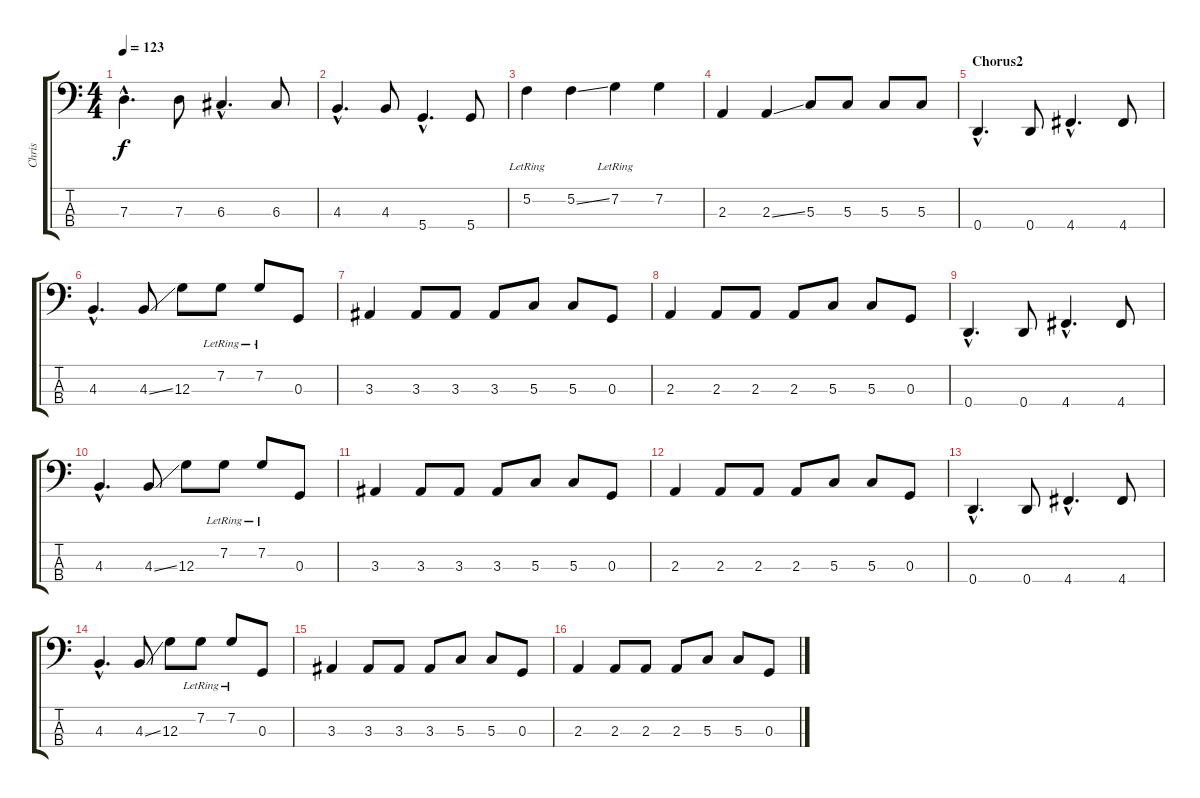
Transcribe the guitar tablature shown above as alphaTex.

\track ("Chris" "Chris") {instrument electricbasspick}
\staff {score tabs}
\tuning (F2 C2 G1 D1) {hide}
\ts (4 4)
\tempo 123
\clef f4
\ks c
7.3{hac}.4{d dy f} 7.3.8 6.3{hac}.4{d} 6.3.8 |
4.3{hac}.4{d} 4.3.8 5.4{hac}.4{d} 5.4.8 |
5.2{lr}.4 5.2{ss}.4 7.2{lr}.4 7.2.4 |
2.3.4 2.3{ss}.4 5.3.8 5.3.8 5.3.8 5.3.8 |
\section ("" "Chorus2")
0.4{hac}.4{d} 0.4.8 4.4{hac}.4{d} 4.4.8 |
4.3{hac}.4{d} 4.3{ss}.8 12.3.8 7.2{lr}.8 7.2{lr}.8 0.3.8 |
3.3.4 3.3.8 3.3.8 3.3.8 5.3.8 5.3.8 0.3.8 |
2.3.4 2.3.8 2.3.8 2.3.8 5.3.8 5.3.8 0.3.8 |
0.4{hac}.4{d} 0.4.8 4.4{hac}.4{d} 4.4.8 |
4.3{hac}.4{d} 4.3{ss}.8 12.3.8 7.2{lr}.8 7.2{lr}.8 0.3.8 |
3.3.4 3.3.8 3.3.8 3.3.8 5.3.8 5.3.8 0.3.8 |
2.3.4 2.3.8 2.3.8 2.3.8 5.3.8 5.3.8 0.3.8 |
0.4{hac}.4{d} 0.4.8 4.4{hac}.4{d} 4.4.8 |
4.3{hac}.4{d} 4.3{ss}.8 12.3.8 7.2{lr}.8 7.2{lr}.8 0.3.8 |
3.3.4 3.3.8 3.3.8 3.3.8 5.3.8 5.3.8 0.3.8 |
2.3.4 2.3.8 2.3.8 2.3.8 5.3.8 5.3.8 0.3.8
